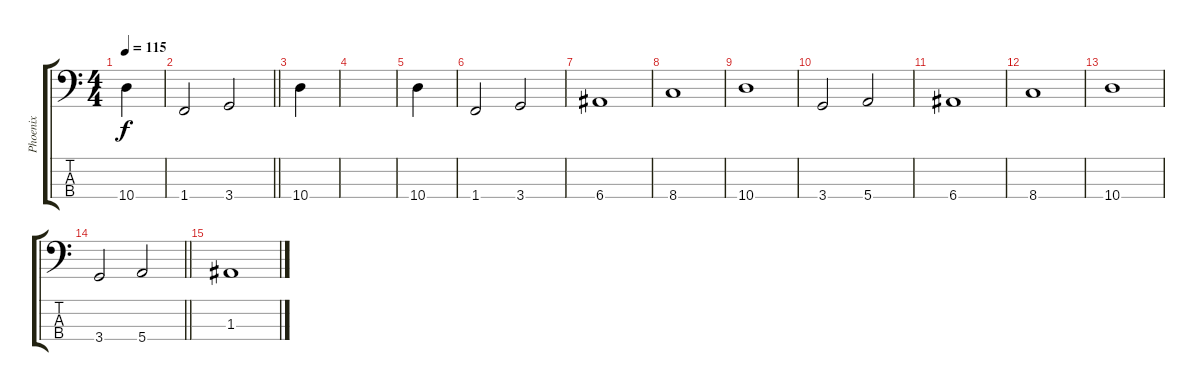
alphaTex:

\track ("Phoenix" "Phoenix") {instrument electricbassfinger}
\staff {score tabs}
\tuning (G2 D2 A1 E1) {hide}
\ts (4 4)
\tempo 115
\clef f4
\ks c
10.4.4{dy f} |
\barLineRight lightlight
1.4.2 3.4.2 |
10.4.4 |
|
10.4.4 |
1.4.2 3.4.2 |
6.4.1 |
8.4.1 |
10.4.1 |
3.4.2 5.4.2 |
6.4.1 |
8.4.1 |
10.4.1 |
\barLineRight lightlight
3.4.2 5.4.2 |
1.3.1
